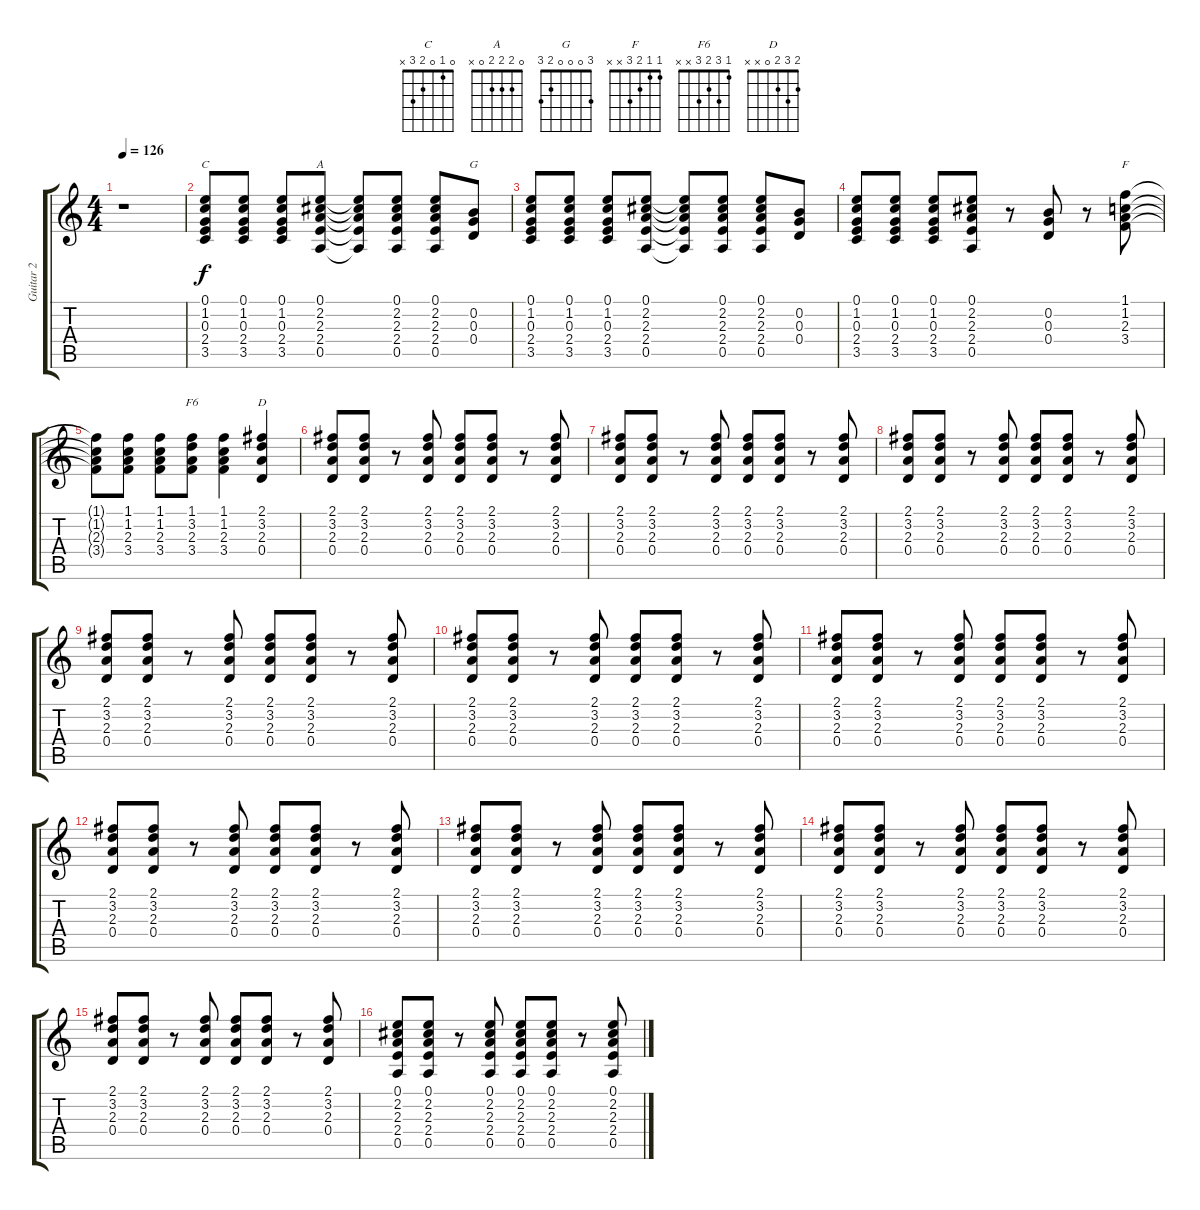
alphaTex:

\track ("Guitar 2" "Guitar 2") {instrument electricguitarclean}
\staff {score tabs}
\tuning (E4 B3 G3 D3 A2 E2) {hide}
\chord ("C" 0 1 0 2 3 x)
\chord ("A" 0 2 2 2 0 x)
\chord ("G" 3 0 0 0 2 3)
\chord ("F" 1 1 2 3 x x)
\chord ("F6" 1 3 2 3 x x)
\chord ("D" 2 3 2 0 x x)
\ts (4 4)
\tempo 126
\clef g2
\ks c
r.1{dy f instrument electricguitarclean} |
(0.1 1.2 0.3 2.4 3.5).8{ch "C"} (0.1 1.2 0.3 2.4 3.5).8 (0.1 1.2 0.3 2.4 3.5).8 (0.1 2.2 2.3 2.4 0.5).8{ch "A"} (0.1{t} 2.2{t} 2.3{t} 2.4{t} 0.5{t}).8 (0.1 2.2 2.3 2.4 0.5).8 (0.1 2.2 2.3 2.4 0.5).8 (0.2 0.3 0.4).8{ch "G"} |
(0.1 1.2 0.3 2.4 3.5).8 (0.1 1.2 0.3 2.4 3.5).8 (0.1 1.2 0.3 2.4 3.5).8 (0.1 2.2 2.3 2.4 0.5).8 (0.1{t} 2.2{t} 2.3{t} 2.4{t} 0.5{t}).8 (0.1 2.2 2.3 2.4 0.5).8 (0.1 2.2 2.3 2.4 0.5).8 (0.2 0.3 0.4).8 |
(0.1 1.2 0.3 2.4 3.5).8 (0.1 1.2 0.3 2.4 3.5).8 (0.1 1.2 0.3 2.4 3.5).8 (0.1 2.2 2.3 2.4 0.5).8 r.8 (0.2 0.3 0.4).8 r.8 (1.1 1.2 2.3 3.4).8{ch "F"} |
(1.1{t} 1.2{t} 2.3{t} 3.4{t}).8 (1.1 1.2 2.3 3.4).8 (1.1 1.2 2.3 3.4).8 (1.1 3.2 2.3 3.4).8{ch "F6"} (1.1 1.2 2.3 3.4).4 (2.1 3.2 2.3 0.4).4{ch "D"} |
(2.1 3.2 2.3 0.4).8 (2.1 3.2 2.3 0.4).8 r.8 (2.1 3.2 2.3 0.4).8 (2.1 3.2 2.3 0.4).8 (2.1 3.2 2.3 0.4).8 r.8 (2.1 3.2 2.3 0.4).8 |
(2.1 3.2 2.3 0.4).8 (2.1 3.2 2.3 0.4).8 r.8 (2.1 3.2 2.3 0.4).8 (2.1 3.2 2.3 0.4).8 (2.1 3.2 2.3 0.4).8 r.8 (2.1 3.2 2.3 0.4).8 |
(2.1 3.2 2.3 0.4).8 (2.1 3.2 2.3 0.4).8 r.8 (2.1 3.2 2.3 0.4).8 (2.1 3.2 2.3 0.4).8 (2.1 3.2 2.3 0.4).8 r.8 (2.1 3.2 2.3 0.4).8 |
(2.1 3.2 2.3 0.4).8 (2.1 3.2 2.3 0.4).8 r.8 (2.1 3.2 2.3 0.4).8 (2.1 3.2 2.3 0.4).8 (2.1 3.2 2.3 0.4).8 r.8 (2.1 3.2 2.3 0.4).8 |
(2.1 3.2 2.3 0.4).8 (2.1 3.2 2.3 0.4).8 r.8 (2.1 3.2 2.3 0.4).8 (2.1 3.2 2.3 0.4).8 (2.1 3.2 2.3 0.4).8 r.8 (2.1 3.2 2.3 0.4).8 |
(2.1 3.2 2.3 0.4).8 (2.1 3.2 2.3 0.4).8 r.8 (2.1 3.2 2.3 0.4).8 (2.1 3.2 2.3 0.4).8 (2.1 3.2 2.3 0.4).8 r.8 (2.1 3.2 2.3 0.4).8 |
(2.1 3.2 2.3 0.4).8 (2.1 3.2 2.3 0.4).8 r.8 (2.1 3.2 2.3 0.4).8 (2.1 3.2 2.3 0.4).8 (2.1 3.2 2.3 0.4).8 r.8 (2.1 3.2 2.3 0.4).8 |
(2.1 3.2 2.3 0.4).8 (2.1 3.2 2.3 0.4).8 r.8 (2.1 3.2 2.3 0.4).8 (2.1 3.2 2.3 0.4).8 (2.1 3.2 2.3 0.4).8 r.8 (2.1 3.2 2.3 0.4).8 |
(2.1 3.2 2.3 0.4).8 (2.1 3.2 2.3 0.4).8 r.8 (2.1 3.2 2.3 0.4).8 (2.1 3.2 2.3 0.4).8 (2.1 3.2 2.3 0.4).8 r.8 (2.1 3.2 2.3 0.4).8 |
(2.1 3.2 2.3 0.4).8 (2.1 3.2 2.3 0.4).8 r.8 (2.1 3.2 2.3 0.4).8 (2.1 3.2 2.3 0.4).8 (2.1 3.2 2.3 0.4).8 r.8 (2.1 3.2 2.3 0.4).8 |
(0.1 2.2 2.3 2.4 0.5).8 (0.1 2.2 2.3 2.4 0.5).8 r.8 (0.1 2.2 2.3 2.4 0.5).8 (0.1 2.2 2.3 2.4 0.5).8 (0.1 2.2 2.3 2.4 0.5).8 r.8 (0.1 2.2 2.3 2.4 0.5).8
